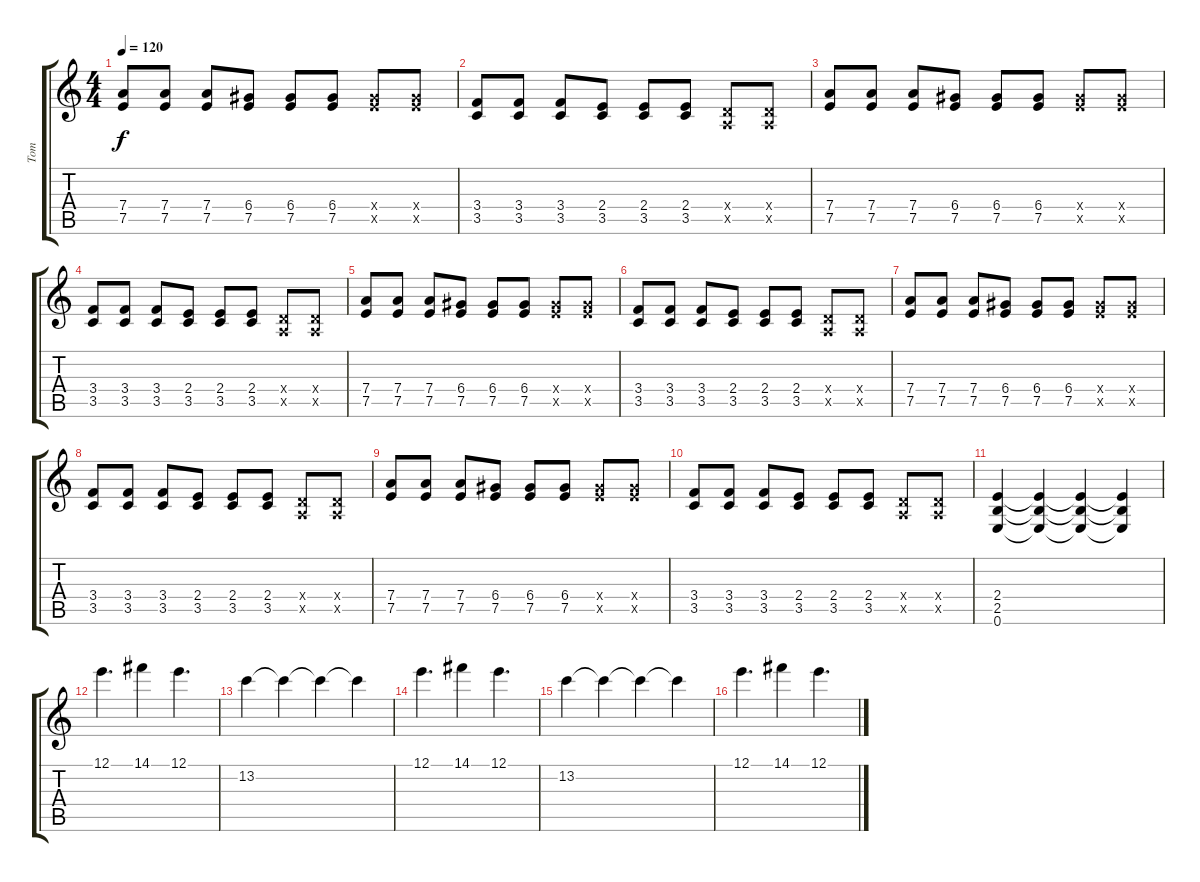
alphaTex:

\track ("Tom" "Tom") {instrument overdrivenguitar}
\staff {score tabs}
\tuning (E4 B3 G3 D3 A2 E2) {hide}
\ts (4 4)
\tempo 120
\clef g2
\ks c
(7.4 7.5).8{dy f} (7.4 7.5).8 (7.4 7.5).8 (6.4 7.5).8 (6.4 7.5).8 (6.4 7.5).8 (6.4{x} 7.5{x}).8 (6.4{x} 7.5{x}).8 |
(3.4 3.5).8 (3.4 3.5).8 (3.4 3.5).8 (2.4 3.5).8 (2.4 3.5).8 (2.4 3.5).8 (0.4{x} 0.5{x}).8 (0.4{x} 0.5{x}).8 |
(7.4 7.5).8 (7.4 7.5).8 (7.4 7.5).8 (6.4 7.5).8 (6.4 7.5).8 (6.4 7.5).8 (6.4{x} 7.5{x}).8 (6.4{x} 7.5{x}).8 |
(3.4 3.5).8 (3.4 3.5).8 (3.4 3.5).8 (2.4 3.5).8 (2.4 3.5).8 (2.4 3.5).8 (0.4{x} 0.5{x}).8 (0.4{x} 0.5{x}).8 |
(7.4 7.5).8 (7.4 7.5).8 (7.4 7.5).8 (6.4 7.5).8 (6.4 7.5).8 (6.4 7.5).8 (6.4{x} 7.5{x}).8 (6.4{x} 7.5{x}).8 |
(3.4 3.5).8 (3.4 3.5).8 (3.4 3.5).8 (2.4 3.5).8 (2.4 3.5).8 (2.4 3.5).8 (0.4{x} 0.5{x}).8 (0.4{x} 0.5{x}).8 |
(7.4 7.5).8 (7.4 7.5).8 (7.4 7.5).8 (6.4 7.5).8 (6.4 7.5).8 (6.4 7.5).8 (6.4{x} 7.5{x}).8 (6.4{x} 7.5{x}).8 |
(3.4 3.5).8 (3.4 3.5).8 (3.4 3.5).8 (2.4 3.5).8 (2.4 3.5).8 (2.4 3.5).8 (0.4{x} 0.5{x}).8 (0.4{x} 0.5{x}).8 |
(7.4 7.5).8 (7.4 7.5).8 (7.4 7.5).8 (6.4 7.5).8 (6.4 7.5).8 (6.4 7.5).8 (6.4{x} 7.5{x}).8 (6.4{x} 7.5{x}).8 |
(3.4 3.5).8 (3.4 3.5).8 (3.4 3.5).8 (2.4 3.5).8 (2.4 3.5).8 (2.4 3.5).8 (0.4{x} 0.5{x}).8 (0.4{x} 0.5{x}).8 |
(2.4 2.5 0.6).4 (2.4{t} 2.5{t} 0.6{t}).4 (2.4{t} 2.5{t} 0.6{t}).4 (2.4{t} 2.5{t} 0.6{t}).4 |
12.1.4{d volume 13} 14.1.4 12.1.4{d} |
13.2.4 13.2{t}.4 13.2{t}.4 13.2{t}.4 |
12.1.4{d} 14.1.4 12.1.4{d} |
13.2.4 13.2{t}.4 13.2{t}.4 13.2{t}.4 |
12.1.4{d} 14.1.4 12.1.4{d}
